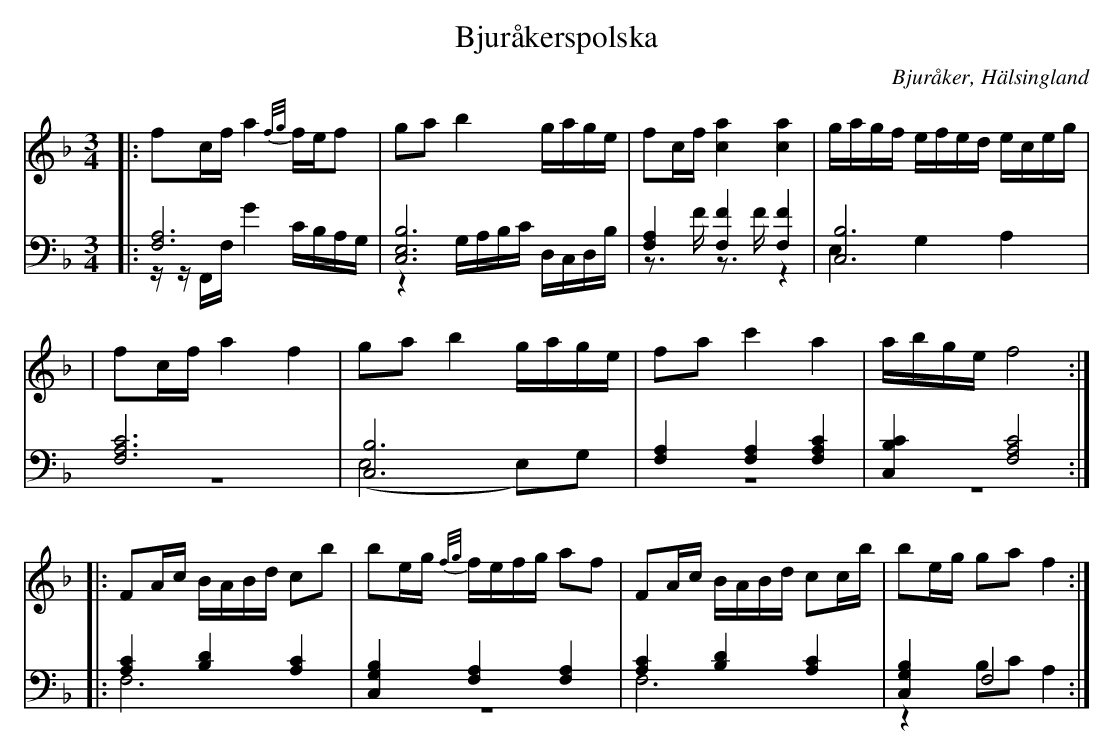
X:1
T: Bjuråkerspolska
O: Bjuråker, Hälsingland
M: 3/4
L: 1/8
K: F
V:1
V:2
V:3 merge
V: 1
|:fc/f/ a2 {f/g/}f/e/f|ga b2 g/a/g/e/|fc/f/ [c2a2] [c2a2]|g/a/g/f/ e/f/e/d/ e/c/e/g/|
|fc/f/ a2 f2|ga b2 g/a/g/e/|fa c'2 a2| a/b/g/e/ f4:|
|:FA/c/ B/A/B/d/ cb|be/g/ {f/g/}f/e/f/g/ af|FA/c/ B/A/B/d/ cc/b/|be/g/ ga f2:|
V:2 clef=bass
|:[F,6A,6]|[C,6E,6B,6]|[F,2A,2] [F,2F2] [F,2F2]|[C,6B,6]|
[F,6A,6C6]|[C,6B,6]|[F,2A,2] [F,2A,2] [F,2A,2C2]|[C,2B,2C2] [F,4A,4C4]:|
 |:[A,2C2] [B,2D2] [A,2C2]|[C,2G,2B,2] [F,2A,2] [F,2A,2]|[A,2C2] [B,2D2] [A,2C2]|[C,2G,2B,2] F,4 :|
V:3 clef=bass
 |:z/z/F,,/F,/ G2 C/B,/A,/G,/|z2 G,/A,/B,/C/ D,/C,/D,/B,/|z>F z>F z2|E,2 G,2A,2|
 |z6|(E,4 E,)G,|z6|z6:|
|:F,6|z6|F,6|z2 B,C A,2:|
